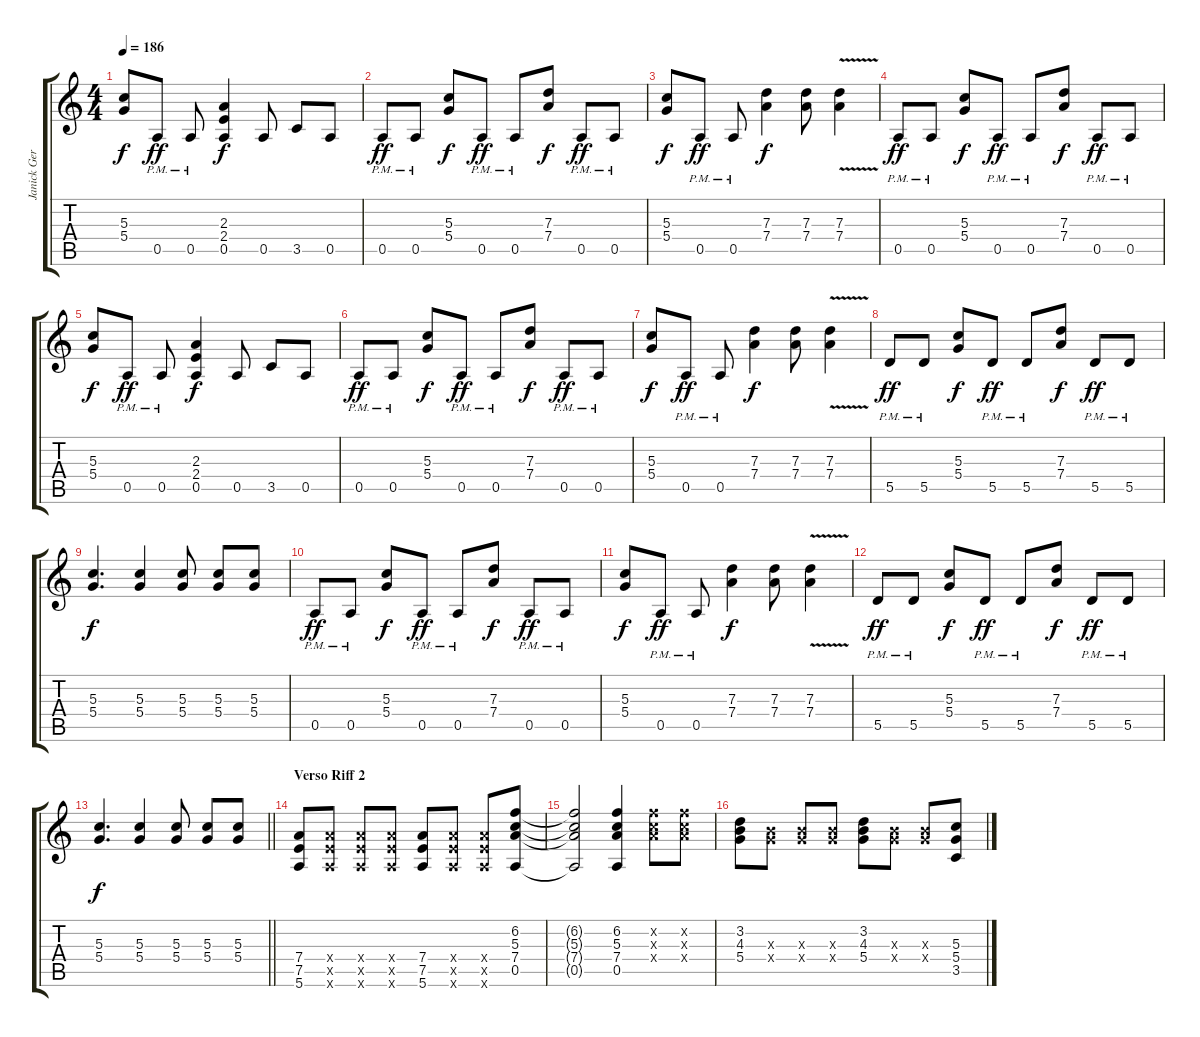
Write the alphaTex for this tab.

\track ("Janick Gers" "Janick Ger") {instrument distortionguitar}
\staff {score tabs}
\tuning (E4 B3 G3 D3 A2 E2) {hide}
\ts (4 4)
\tempo 186
\clef g2
\ks c
(5.3 5.4).8{dy f} 0.5{pm}.8{dy ff} 0.5{pm}.8 (2.3 2.4 0.5).4{dy f} 0.5.8 3.5.8 0.5.8 |
0.5{pm}.8{dy ff} 0.5{pm}.8 (5.3 5.4).8{dy f} 0.5{pm}.8{dy ff} 0.5{pm}.8 (7.3 7.4).8{dy f} 0.5{pm}.8{dy ff} 0.5{pm}.8 |
(5.3 5.4).8{dy f} 0.5{pm}.8{dy ff} 0.5{pm}.8 (7.3 7.4).4{dy f} (7.3 7.4).8 (7.3{v} 7.4{v}).4 |
0.5{pm}.8{dy ff} 0.5{pm}.8 (5.3 5.4).8{dy f} 0.5{pm}.8{dy ff} 0.5{pm}.8 (7.3 7.4).8{dy f} 0.5{pm}.8{dy ff} 0.5{pm}.8 |
(5.3 5.4).8{dy f} 0.5{pm}.8{dy ff} 0.5{pm}.8 (2.3 2.4 0.5).4{dy f} 0.5.8 3.5.8 0.5.8 |
0.5{pm}.8{dy ff} 0.5{pm}.8 (5.3 5.4).8{dy f} 0.5{pm}.8{dy ff} 0.5{pm}.8 (7.3 7.4).8{dy f} 0.5{pm}.8{dy ff} 0.5{pm}.8 |
(5.3 5.4).8{dy f} 0.5{pm}.8{dy ff} 0.5{pm}.8 (7.3 7.4).4{dy f} (7.3 7.4).8 (7.3{v} 7.4{v}).4 |
5.5{pm}.8{dy ff} 5.5{pm}.8 (5.3 5.4).8{dy f} 5.5{pm}.8{dy ff} 5.5{pm}.8 (7.3 7.4).8{dy f} 5.5{pm}.8{dy ff} 5.5{pm}.8 |
(5.3 5.4).4{d dy f} (5.3 5.4).4 (5.3 5.4).8 (5.3 5.4).8 (5.3 5.4).8 |
0.5{pm}.8{dy ff} 0.5{pm}.8 (5.3 5.4).8{dy f} 0.5{pm}.8{dy ff} 0.5{pm}.8 (7.3 7.4).8{dy f} 0.5{pm}.8{dy ff} 0.5{pm}.8 |
(5.3 5.4).8{dy f} 0.5{pm}.8{dy ff} 0.5{pm}.8 (7.3 7.4).4{dy f} (7.3 7.4).8 (7.3{v} 7.4{v}).4 |
5.5{pm}.8{dy ff} 5.5{pm}.8 (5.3 5.4).8{dy f} 5.5{pm}.8{dy ff} 5.5{pm}.8 (7.3 7.4).8{dy f} 5.5{pm}.8{dy ff} 5.5{pm}.8 |
\barLineRight lightlight
(5.3 5.4).4{d dy f} (5.3 5.4).4 (5.3 5.4).8 (5.3 5.4).8 (5.3 5.4).8 |
\section ("" "Verso Riff 2")
(7.4 7.5 5.6).8 (7.4{x} 7.5{x} 5.6{x}).8 (7.4{x} 7.5{x} 5.6{x}).8 (7.4{x} 7.5{x} 5.6{x}).8 (7.4 7.5 5.6).8 (7.4{x} 7.5{x} 5.6{x}).8 (7.4{x} 7.5{x} 5.6{x}).8 (6.2 5.3 7.4 0.5).8 |
(6.2{t} 5.3{t} 7.4{t} 0.5{t}).2 (6.2 5.3 7.4 0.5).4 (6.2{x} 5.3{x} 7.4{x}).8 (6.2{x} 5.3{x} 7.4{x}).8 |
(3.2 4.3 5.4).8 (4.3{x} 5.4{x}).8 (4.3{x} 5.4{x}).8 (4.3{x} 5.4{x}).8 (3.2 4.3 5.4).8 (4.3{x} 5.4{x}).8 (4.3{x} 5.4{x}).8 (5.3 5.4 3.5).8
